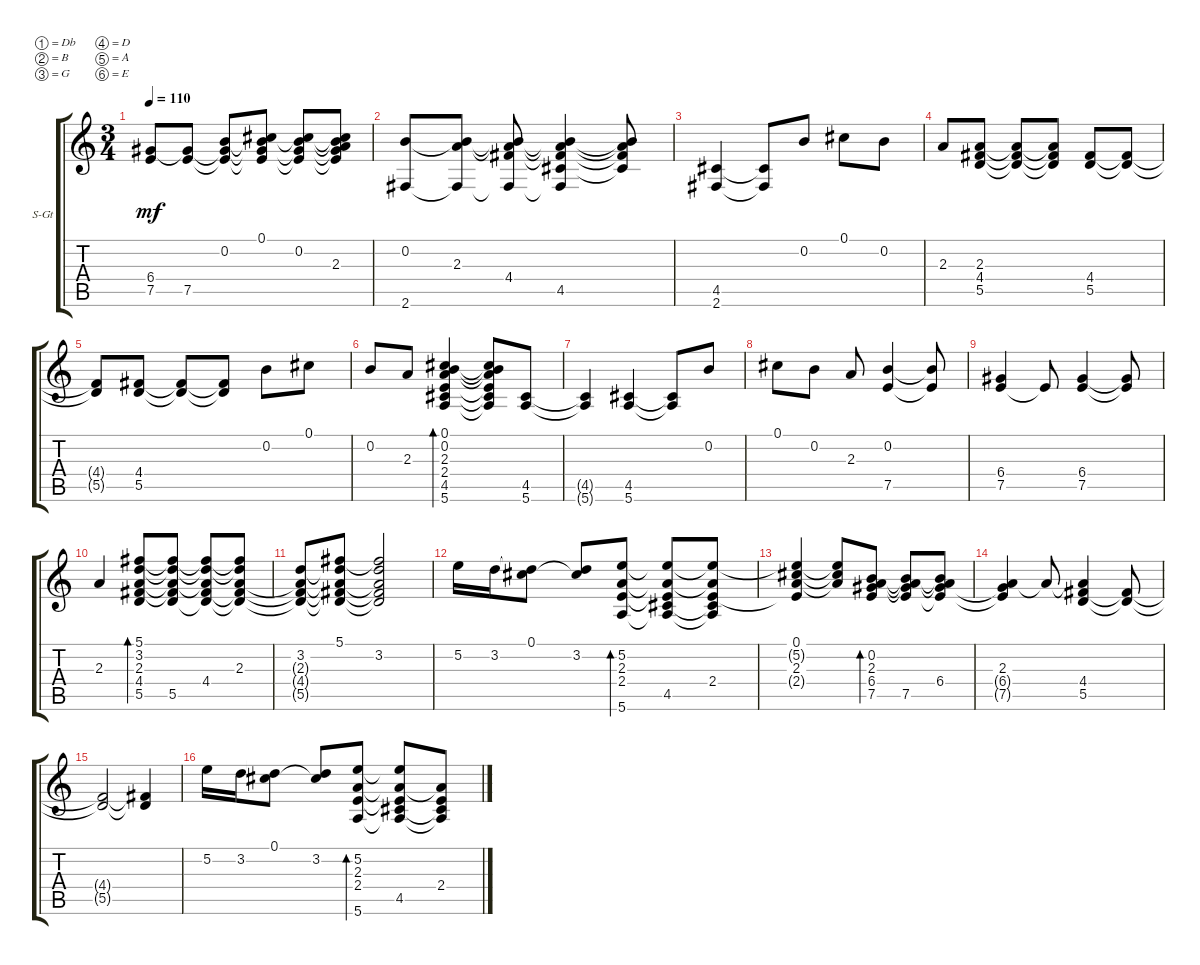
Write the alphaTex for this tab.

\defaultSystemsLayout 4
\bracketExtendMode groupsimilarinstruments
\firstSystemTrackNameOrientation horizontal
\otherSystemsTrackNameOrientation horizontal
\track ("Steel Guitar" "S-Gt") {instrument acousticguitarsteel}
\staff {score tabs}
\tuning (Db4 B3 G3 D3 A2 E2)
\ts (3 4)
\tempo 110
\clef g2
\ks c
(7.5 6.4).8{dy mf} (7.5 6.4{t}).8 (0.2 6.4{t} 7.5{t}).8 (0.1 6.4{t} 7.5{t} 0.2{t}).8 (0.2 6.4{t} 7.5{t} 0.1{t}).8 (2.3 6.4{t} 7.5{t} 0.2{t} 0.1{t}).8 |
(0.2 2.6).8 (2.3 0.2{t} 2.6{t}).8 (4.4 0.2{t} 2.3{t} 2.6{t}).8 (4.5 0.2{t} 2.3{t} 4.4{t} 2.6{t}).4 (0.2{t} 2.3{t} 4.4{t} 4.5{t}).8 |
(4.5 2.6).4 (4.5{t} 2.6{t}).8 0.2.8 0.1.8 0.2.8 |
2.3.8 (4.4 5.5 2.3).8 (2.3{t} 4.4{t} 5.5{t}).8 (5.5{t} 4.4{t} 2.3{t}).8 (4.4 5.5).8 (4.4{t} 5.5{t}).8 |
(4.4{t} 5.5{t}).8 (4.4 5.5).8 (4.4{t} 5.5{t}).8 (5.5{t} 4.4{t}).8 0.2.8 0.1.8 |
0.2.8 2.3.8 (0.1 0.2 2.3 2.4 4.5 5.6).4{bd 79} (5.6{t} 4.5{t} 2.4{t} 2.3{t} 0.2{t} 0.1{t}).8 (4.5 5.6).8 |
(4.5{t} 5.6{t}).4 (4.5 5.6).4 (5.6{t} 4.5{t}).8 0.2.8 |
0.1.8 0.2.8 2.3.8 (0.2 7.5).4 (7.5{t} 0.2{t}).8 |
(7.5 6.4).4 7.5{t}.8 (6.4 7.5).4 (6.4{t} 7.5{t}).8 |
2.3.4 (5.1 3.2 2.3 4.4 5.5).8{bd 191} (5.5 5.1{t} 3.2{t} 2.3{t} 4.4{t}).8 (4.4 5.1{t} 3.2{t} 2.3{t} 5.5{t}).8 (2.3 5.1{t} 3.2{t} 4.4{t} 5.5{t}).8 |
(3.2 2.3{t} 4.4{t} 5.5{t}).8 (5.1 2.3{t} 4.4{t} 5.5{t} 3.2{t}).8 (3.2 2.3{t} 4.4{t} 5.5{t} 5.1{t}).2 |
5.2.16 3.2.16 (0.1 3.2{t}).8 (3.2 0.1{t}).8 (5.2 2.3 2.4 5.6).8{bd 142} (4.5 5.2{t} 2.3{t} 2.4{t} 5.6{t}).8 (2.4 2.3{t} 5.6{t} 4.5{t} 5.2{t}).8 |
(2.3 0.1 5.2{t} 2.4{t}).4 (0.1{t} 5.2{t} 2.3{t}).8 (7.5 6.4 2.3 0.2).8{bd 190} (7.5 0.2{t} 2.3{t} 6.4{t}).8 (6.4 0.2{t} 2.3{t} 7.5{t}).8 |
(2.3 7.5{t} 6.4{t}).4 2.3{t}.8 (5.5 4.4 2.3{t}).4 (4.4{t} 5.5{t}).8 |
(4.4{t} 5.5{t}).2 (5.5{t} 4.4{t}).4 |
5.2.16 3.2.16 (0.1 3.2{t}).8 (3.2 0.1{t}).8 (5.2 2.3 2.4 5.6).8{bd 142} (4.5 5.2{t} 2.3{t} 2.4{t} 5.6{t}).8 (2.4 2.3{t} 5.6{t} 4.5{t}).8
